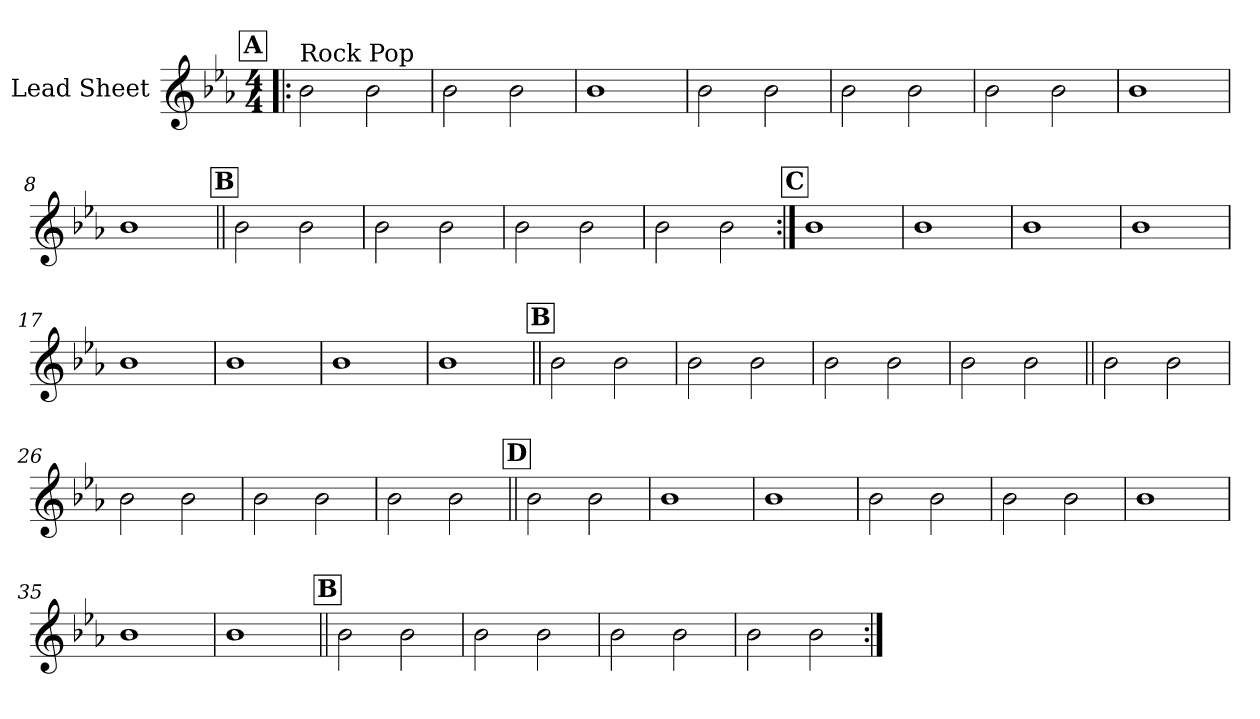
**kern
*part1
*staff1
*I"Lead Sheet
*clefG2
*k[b-e-a-]
*c:
*M4/4
*MM97
!!LO:REH:place=s1:a:fs=14:t=A
=1!|:
!LO:TX:a:t=Rock Pop
2b-\
2b-\
=2
2b-\
2b-\
=3
1b-
=4
2b-\
2b-\
!!LO:LB:g=z
=5
2b-\
2b-\
=6
2b-\
2b-\
=7
1b-
=8
1b-
!!LO:LB:g=z
!!LO:REH:place=s1:a:fs=14:t=B
=9||
2b-\
2b-\
=10
2b-\
2b-\
=11
2b-\
2b-\
=12
2b-\
2b-\
!!LO:LB:g=z
!!LO:REH:place=s1:a:fs=14:t=C
=13:|!
1b-
=14
1b-
=15
1b-
=16
1b-
!!LO:LB:g=z
=17
1b-
=18
1b-
=19
1b-
=20
1b-
!!LO:LB:g=z
!!LO:REH:place=s1:a:fs=14:t=B
=21||
2b-\
2b-\
=22
2b-\
2b-\
=23
2b-\
2b-\
=24
2b-\
2b-\
!!LO:LB:g=z
=25||
2b-\
2b-\
=26
2b-\
2b-\
=27
2b-\
2b-\
=28
2b-\
2b-\
!!LO:LB:g=z
!!LO:REH:place=s1:a:fs=14:t=D
=29||
2b-\
2b-\
=30
1b-
=31
1b-
=32
2b-\
2b-\
!!LO:LB:g=z
=33
2b-\
2b-\
=34
1b-
=35
1b-
=36
1b-
!!LO:LB:g=z
!!LO:REH:place=s1:a:fs=14:t=B
=37||
2b-\
2b-\
=38
2b-\
2b-\
=39
2b-\
2b-\
=40
2b-\
2b-\
=:|!
*-
